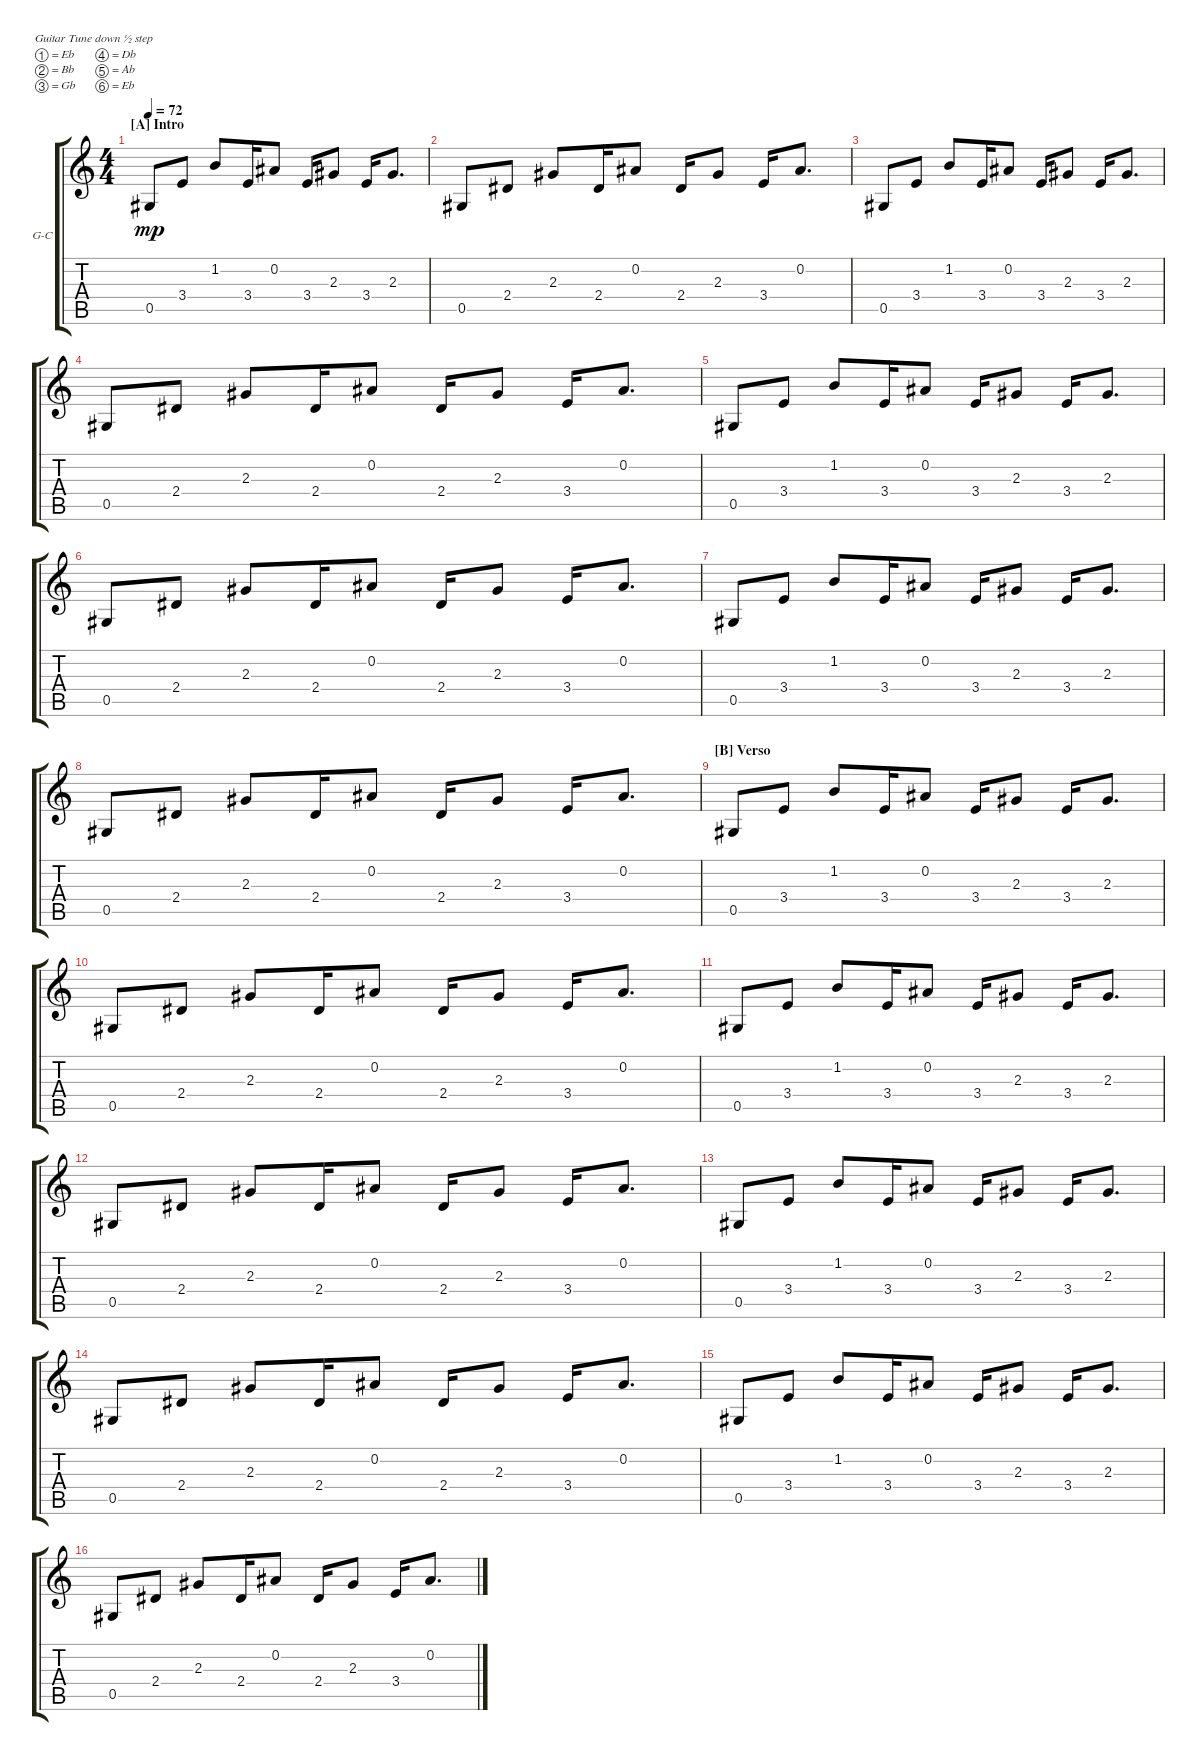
\defaultSystemsLayout 4
\bracketExtendMode groupsimilarinstruments
\firstSystemTrackNameOrientation horizontal
\otherSystemsTrackNameOrientation horizontal
\track ("Guitar Clean" "G-C") {multiBarRest instrument electricguitarclean}
\staff {score tabs}
\tuning (Eb4 Bb3 Gb3 Db3 Ab2 Eb2)
\ts (4 4)
\section ("A" "Intro")
\tempo 72
\clef g2
\ks c
0.5.8{dy mp instrument electricguitarclean} 3.4.8 1.2.8 3.4.16 0.2.8 3.4.16 2.3.8 3.4.16 2.3.8{d} |
0.5.8 2.4.8 2.3.8 2.4.16 0.2.8 2.4.16 2.3.8 3.4.16 0.2.8{d} |
0.5.8 3.4.8 1.2.8 3.4.16 0.2.8 3.4.16 2.3.8 3.4.16 2.3.8{d} |
0.5.8 2.4.8 2.3.8 2.4.16 0.2.8 2.4.16 2.3.8 3.4.16 0.2.8{d} |
0.5.8 3.4.8 1.2.8 3.4.16 0.2.8 3.4.16 2.3.8 3.4.16 2.3.8{d} |
0.5.8 2.4.8 2.3.8 2.4.16 0.2.8 2.4.16 2.3.8 3.4.16 0.2.8{d} |
0.5.8 3.4.8 1.2.8 3.4.16 0.2.8 3.4.16 2.3.8 3.4.16 2.3.8{d} |
0.5.8 2.4.8 2.3.8 2.4.16 0.2.8 2.4.16 2.3.8 3.4.16 0.2.8{d} |
\section ("B" "Verso")
0.5.8 3.4.8 1.2.8 3.4.16 0.2.8 3.4.16 2.3.8 3.4.16 2.3.8{d} |
0.5.8 2.4.8 2.3.8 2.4.16 0.2.8 2.4.16 2.3.8 3.4.16 0.2.8{d} |
0.5.8 3.4.8 1.2.8 3.4.16 0.2.8 3.4.16 2.3.8 3.4.16 2.3.8{d} |
0.5.8 2.4.8 2.3.8 2.4.16 0.2.8 2.4.16 2.3.8 3.4.16 0.2.8{d} |
0.5.8 3.4.8 1.2.8 3.4.16 0.2.8 3.4.16 2.3.8 3.4.16 2.3.8{d} |
0.5.8 2.4.8 2.3.8 2.4.16 0.2.8 2.4.16 2.3.8 3.4.16 0.2.8{d} |
0.5.8 3.4.8 1.2.8 3.4.16 0.2.8 3.4.16 2.3.8 3.4.16 2.3.8{d} |
0.5.8 2.4.8 2.3.8 2.4.16 0.2.8 2.4.16 2.3.8 3.4.16 0.2.8{d}
